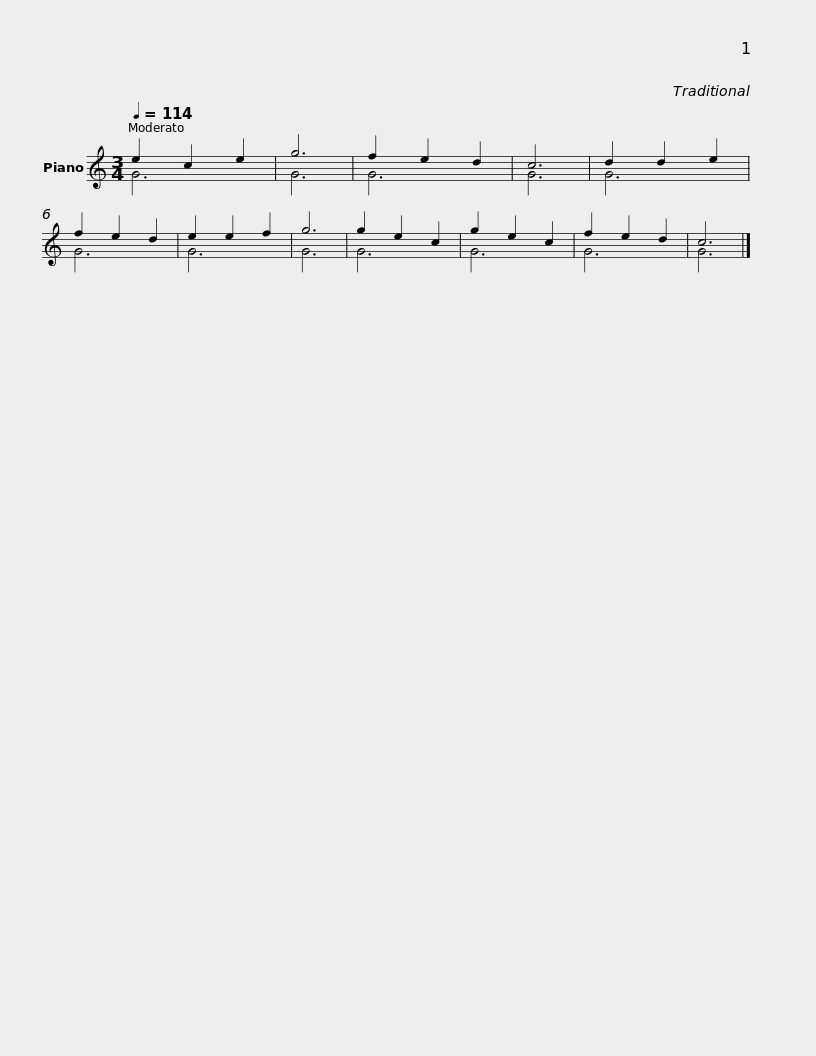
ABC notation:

X:1
%%score ( 1 2 )
L:1/8
Q:1/4=114
M:3/4
I:linebreak $
K:C
V:1 treble
V:2 treble
V:1
 e2 c2 e2 | g6 | f2 e2 d2 |$ c6 | d2 d2 e2 | %5
 f2 e2 d2 |$ e2 e2 f2 | g6 | g2 e2 c2 |$ g2 e2 c2 | %10
 f2 e2 d2 | c6 |] %12
V:2
 G6 | G6 | G6 |$ G6 | G6 | %5
 G6 |$ G6 | G6 | G6 |$ G6 | %10
 G6 | G6 |] %12
